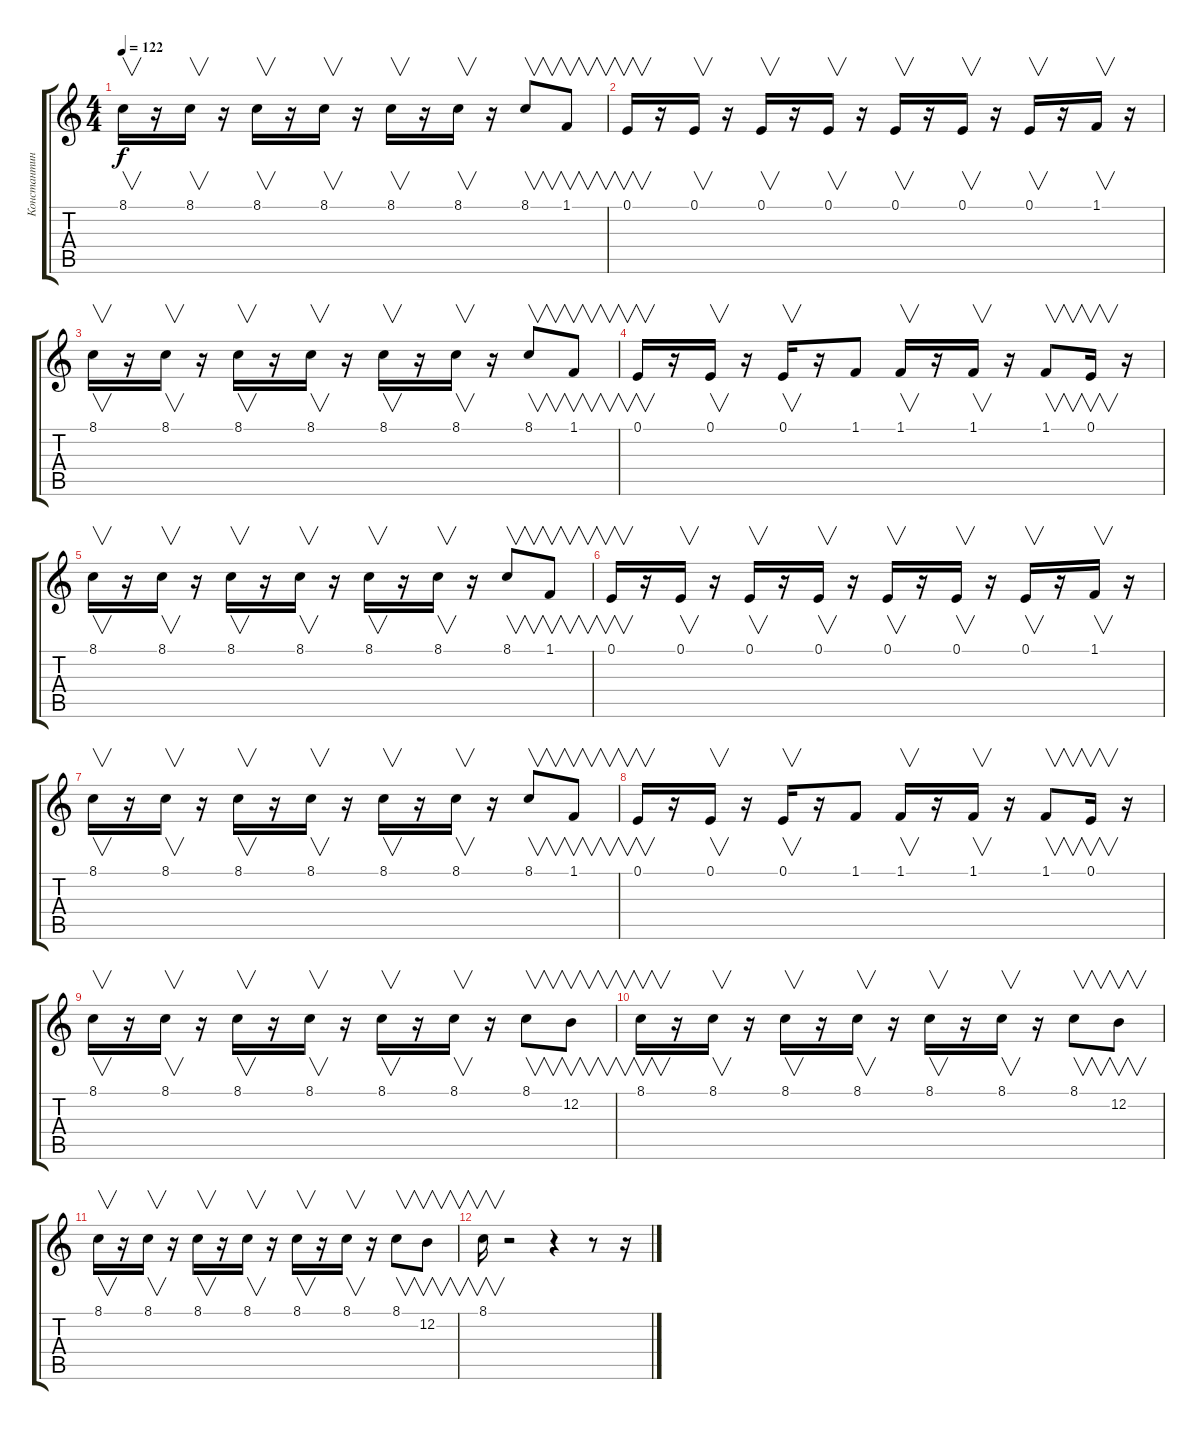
\track ("Константин Бекрев" "Константин") {instrument lead1square}
\staff {score tabs}
\tuning (E4 B3 G3 D3 A2 E2) {hide}
\ts (4 4)
\tempo 122
\clef g2
\ks c
8.1.16{v dy f} r.16 8.1.16{v} r.16 8.1.16{v} r.16 8.1.16{v} r.16 8.1.16{v} r.16 8.1.16{v} r.16 8.1.8{v} 1.1.8{v} |
0.1.16{v} r.16 0.1.16{v} r.16 0.1.16{v} r.16 0.1.16{v} r.16 0.1.16{v} r.16 0.1.16{v} r.16 0.1.16{v} r.16 1.1.16{v} r.16 |
8.1.16{v} r.16 8.1.16{v} r.16 8.1.16{v} r.16 8.1.16{v} r.16 8.1.16{v} r.16 8.1.16{v} r.16 8.1.8{v} 1.1.8{v} |
0.1.16{v} r.16 0.1.16{v} r.16 0.1.16{v} r.16 1.1.8 1.1.16{v} r.16 1.1.16{v} r.16 1.1.8{v} 0.1.16{v} r.16 |
8.1.16{v} r.16 8.1.16{v} r.16 8.1.16{v} r.16 8.1.16{v} r.16 8.1.16{v} r.16 8.1.16{v} r.16 8.1.8{v} 1.1.8{v} |
0.1.16{v} r.16 0.1.16{v} r.16 0.1.16{v} r.16 0.1.16{v} r.16 0.1.16{v} r.16 0.1.16{v} r.16 0.1.16{v} r.16 1.1.16{v} r.16 |
8.1.16{v} r.16 8.1.16{v} r.16 8.1.16{v} r.16 8.1.16{v} r.16 8.1.16{v} r.16 8.1.16{v} r.16 8.1.8{v} 1.1.8{v} |
0.1.16{v} r.16 0.1.16{v} r.16 0.1.16{v} r.16 1.1.8 1.1.16{v} r.16 1.1.16{v} r.16 1.1.8{v} 0.1.16{v} r.16 |
8.1.16{v} r.16 8.1.16{v} r.16 8.1.16{v} r.16 8.1.16{v} r.16 8.1.16{v} r.16 8.1.16{v} r.16 8.1.8{v} 12.2.8{v} |
8.1.16{v} r.16 8.1.16{v} r.16 8.1.16{v} r.16 8.1.16{v} r.16 8.1.16{v} r.16 8.1.16{v} r.16 8.1.8{v} 12.2.8{v} |
8.1.16{v} r.16 8.1.16{v} r.16 8.1.16{v} r.16 8.1.16{v} r.16 8.1.16{v} r.16 8.1.16{v} r.16 8.1.8{v} 12.2.8{v} |
8.1.16{v} r.2 r.4 r.8 r.16
